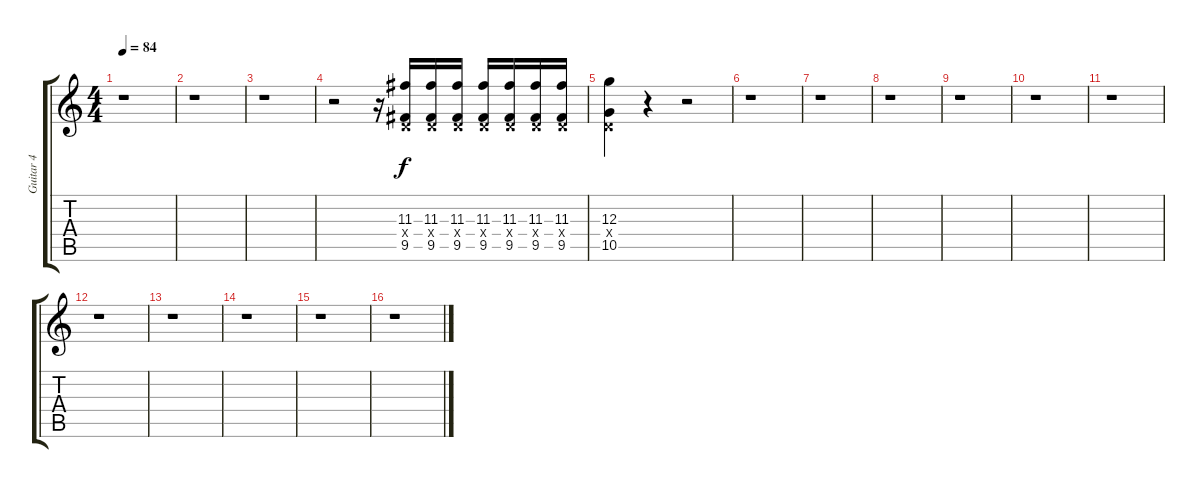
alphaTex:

\track ("Guitar 4" "Guitar 4") {instrument overdrivenguitar}
\staff {score tabs}
\tuning (E4 B3 G3 D3 A2 E2) {hide}
\ts (4 4)
\tempo 84
\clef g2
\ks c
r.1{dy f} |
r.1 |
r.1 |
r.2 r.16 (11.3 0.4{x} 9.5).16 (11.3 0.4{x} 9.5).16 (11.3 0.4{x} 9.5).16 (11.3 0.4{x} 9.5).16 (11.3 0.4{x} 9.5).16 (11.3 0.4{x} 9.5).16 (11.3 0.4{x} 9.5).16 |
(12.3 0.4{x} 10.5).4 r.4 r.2 |
r.1 |
r.1 |
r.1 |
r.1 |
r.1 |
r.1 |
r.1 |
r.1 |
r.1 |
r.1 |
r.1
